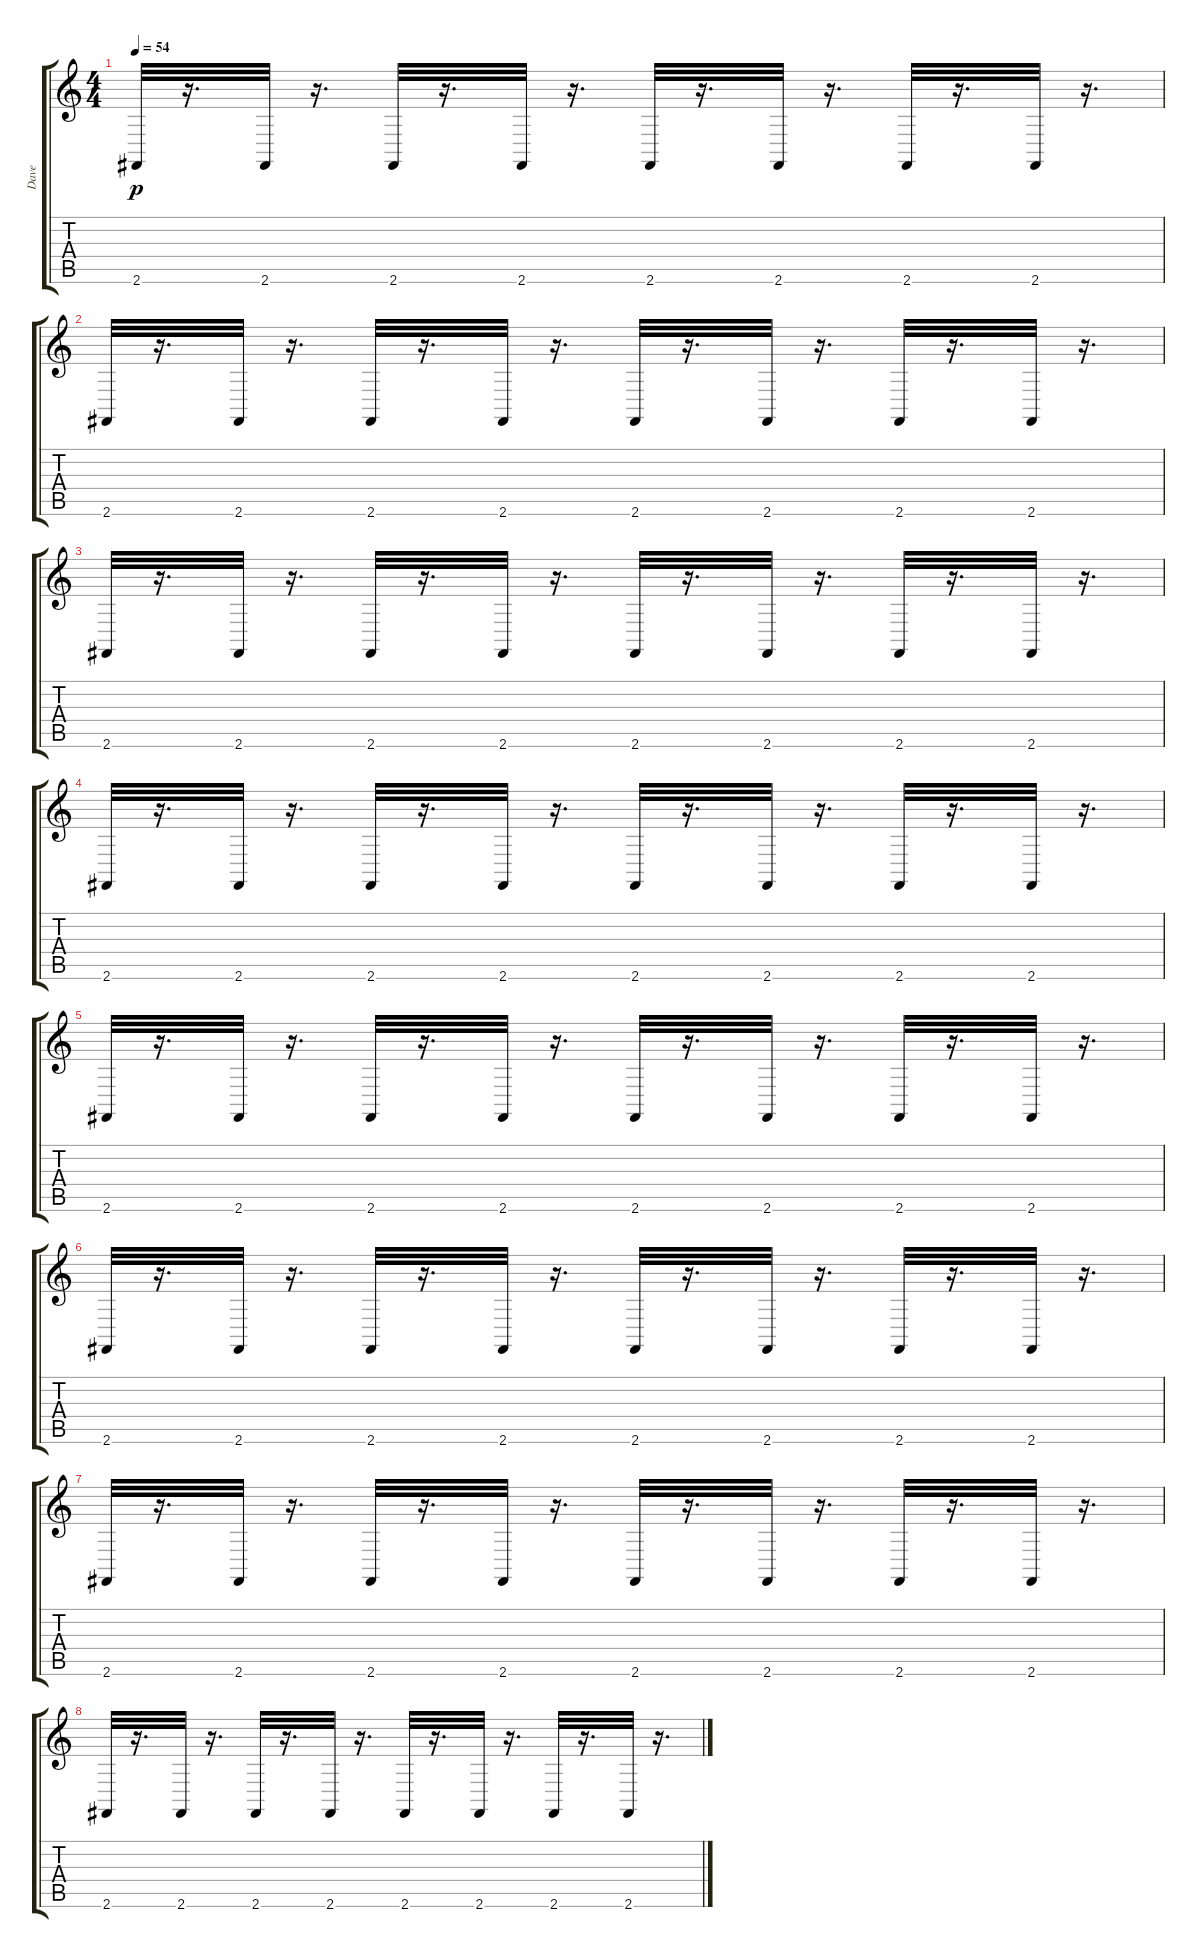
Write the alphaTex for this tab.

\track ("Dave" "Dave") {instrument acousticgrandpiano}
\staff {score tabs}
\tuning (E4 B3 G3 D3 A2 E2) {hide}
\ts (4 4)
\tempo 54
\clef g2
\ks c
2.6.32{dy p instrument acousticgrandpiano} r.16{d} 2.6.32 r.16{d} 2.6.32 r.16{d} 2.6.32 r.16{d} 2.6.32 r.16{d} 2.6.32 r.16{d} 2.6.32 r.16{d} 2.6.32 r.16{d} |
2.6.32 r.16{d} 2.6.32 r.16{d} 2.6.32 r.16{d} 2.6.32 r.16{d} 2.6.32 r.16{d} 2.6.32 r.16{d} 2.6.32 r.16{d} 2.6.32 r.16{d} |
2.6.32 r.16{d} 2.6.32 r.16{d} 2.6.32 r.16{d} 2.6.32 r.16{d} 2.6.32 r.16{d} 2.6.32 r.16{d} 2.6.32 r.16{d} 2.6.32 r.16{d} |
2.6.32 r.16{d} 2.6.32 r.16{d} 2.6.32 r.16{d} 2.6.32 r.16{d} 2.6.32 r.16{d} 2.6.32 r.16{d} 2.6.32 r.16{d} 2.6.32 r.16{d} |
2.6.32 r.16{d} 2.6.32 r.16{d} 2.6.32 r.16{d} 2.6.32 r.16{d} 2.6.32 r.16{d} 2.6.32 r.16{d} 2.6.32 r.16{d} 2.6.32 r.16{d} |
2.6.32 r.16{d} 2.6.32 r.16{d} 2.6.32 r.16{d} 2.6.32 r.16{d} 2.6.32 r.16{d} 2.6.32 r.16{d} 2.6.32 r.16{d} 2.6.32 r.16{d} |
2.6.32 r.16{d} 2.6.32 r.16{d} 2.6.32 r.16{d} 2.6.32 r.16{d} 2.6.32 r.16{d} 2.6.32 r.16{d} 2.6.32 r.16{d} 2.6.32 r.16{d} |
2.6.32 r.16{d} 2.6.32 r.16{d} 2.6.32 r.16{d} 2.6.32 r.16{d} 2.6.32 r.16{d} 2.6.32 r.16{d} 2.6.32 r.16{d} 2.6.32 r.16{d}
